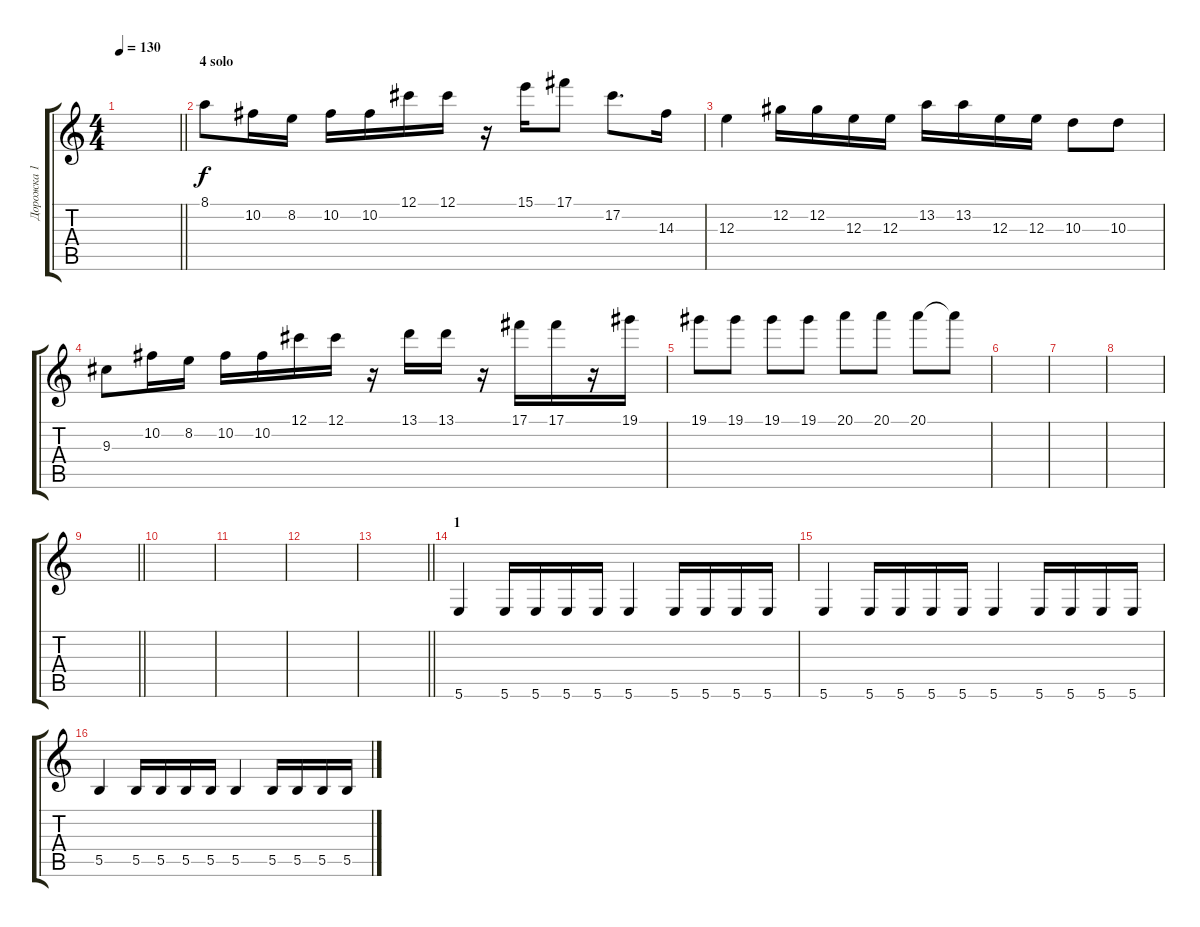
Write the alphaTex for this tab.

\track ("Дорожка 1" "Дорожка 1") {instrument distortionguitar}
\staff {score tabs}
\tuning (Db4 Ab3 E3 B2 Gb2 B1) {hide}
\ts (4 4)
\tempo 130
\clef g2
\barLineRight lightlight
\ks c
|
\section ("" "4 solo")
8.1.8 10.2.16 8.2.16 10.2.16 10.2.16 12.1.16 12.1.16 r.16 15.1.16 17.1.8 17.2.8{d} 14.3.16 |
12.3.4 12.2.16 12.2.16 12.3.16 12.3.16 13.2.16 13.2.16 12.3.16 12.3.16 10.3.8 10.3.8 |
9.3.8 10.2.16 8.2.16 10.2.16 10.2.16 12.1.16 12.1.16 r.16 13.1.16 13.1.16 r.16 17.1.16 17.1.16 r.16 19.1.16 |
19.1.8 19.1.8 19.1.8 19.1.8 20.1.8 20.1.8 20.1.8 20.1{t}.8 |
|
|
|
\barLineRight lightlight
|
\section ("" " ")
|
|
|
\barLineRight lightlight
|
\section ("" "1")
5.6.4 5.6.16 5.6.16 5.6.16 5.6.16 5.6.4 5.6.16 5.6.16 5.6.16 5.6.16 |
5.6.4 5.6.16 5.6.16 5.6.16 5.6.16 5.6.4 5.6.16 5.6.16 5.6.16 5.6.16 |
5.5.4 5.5.16 5.5.16 5.5.16 5.5.16 5.5.4 5.5.16 5.5.16 5.5.16 5.5.16
